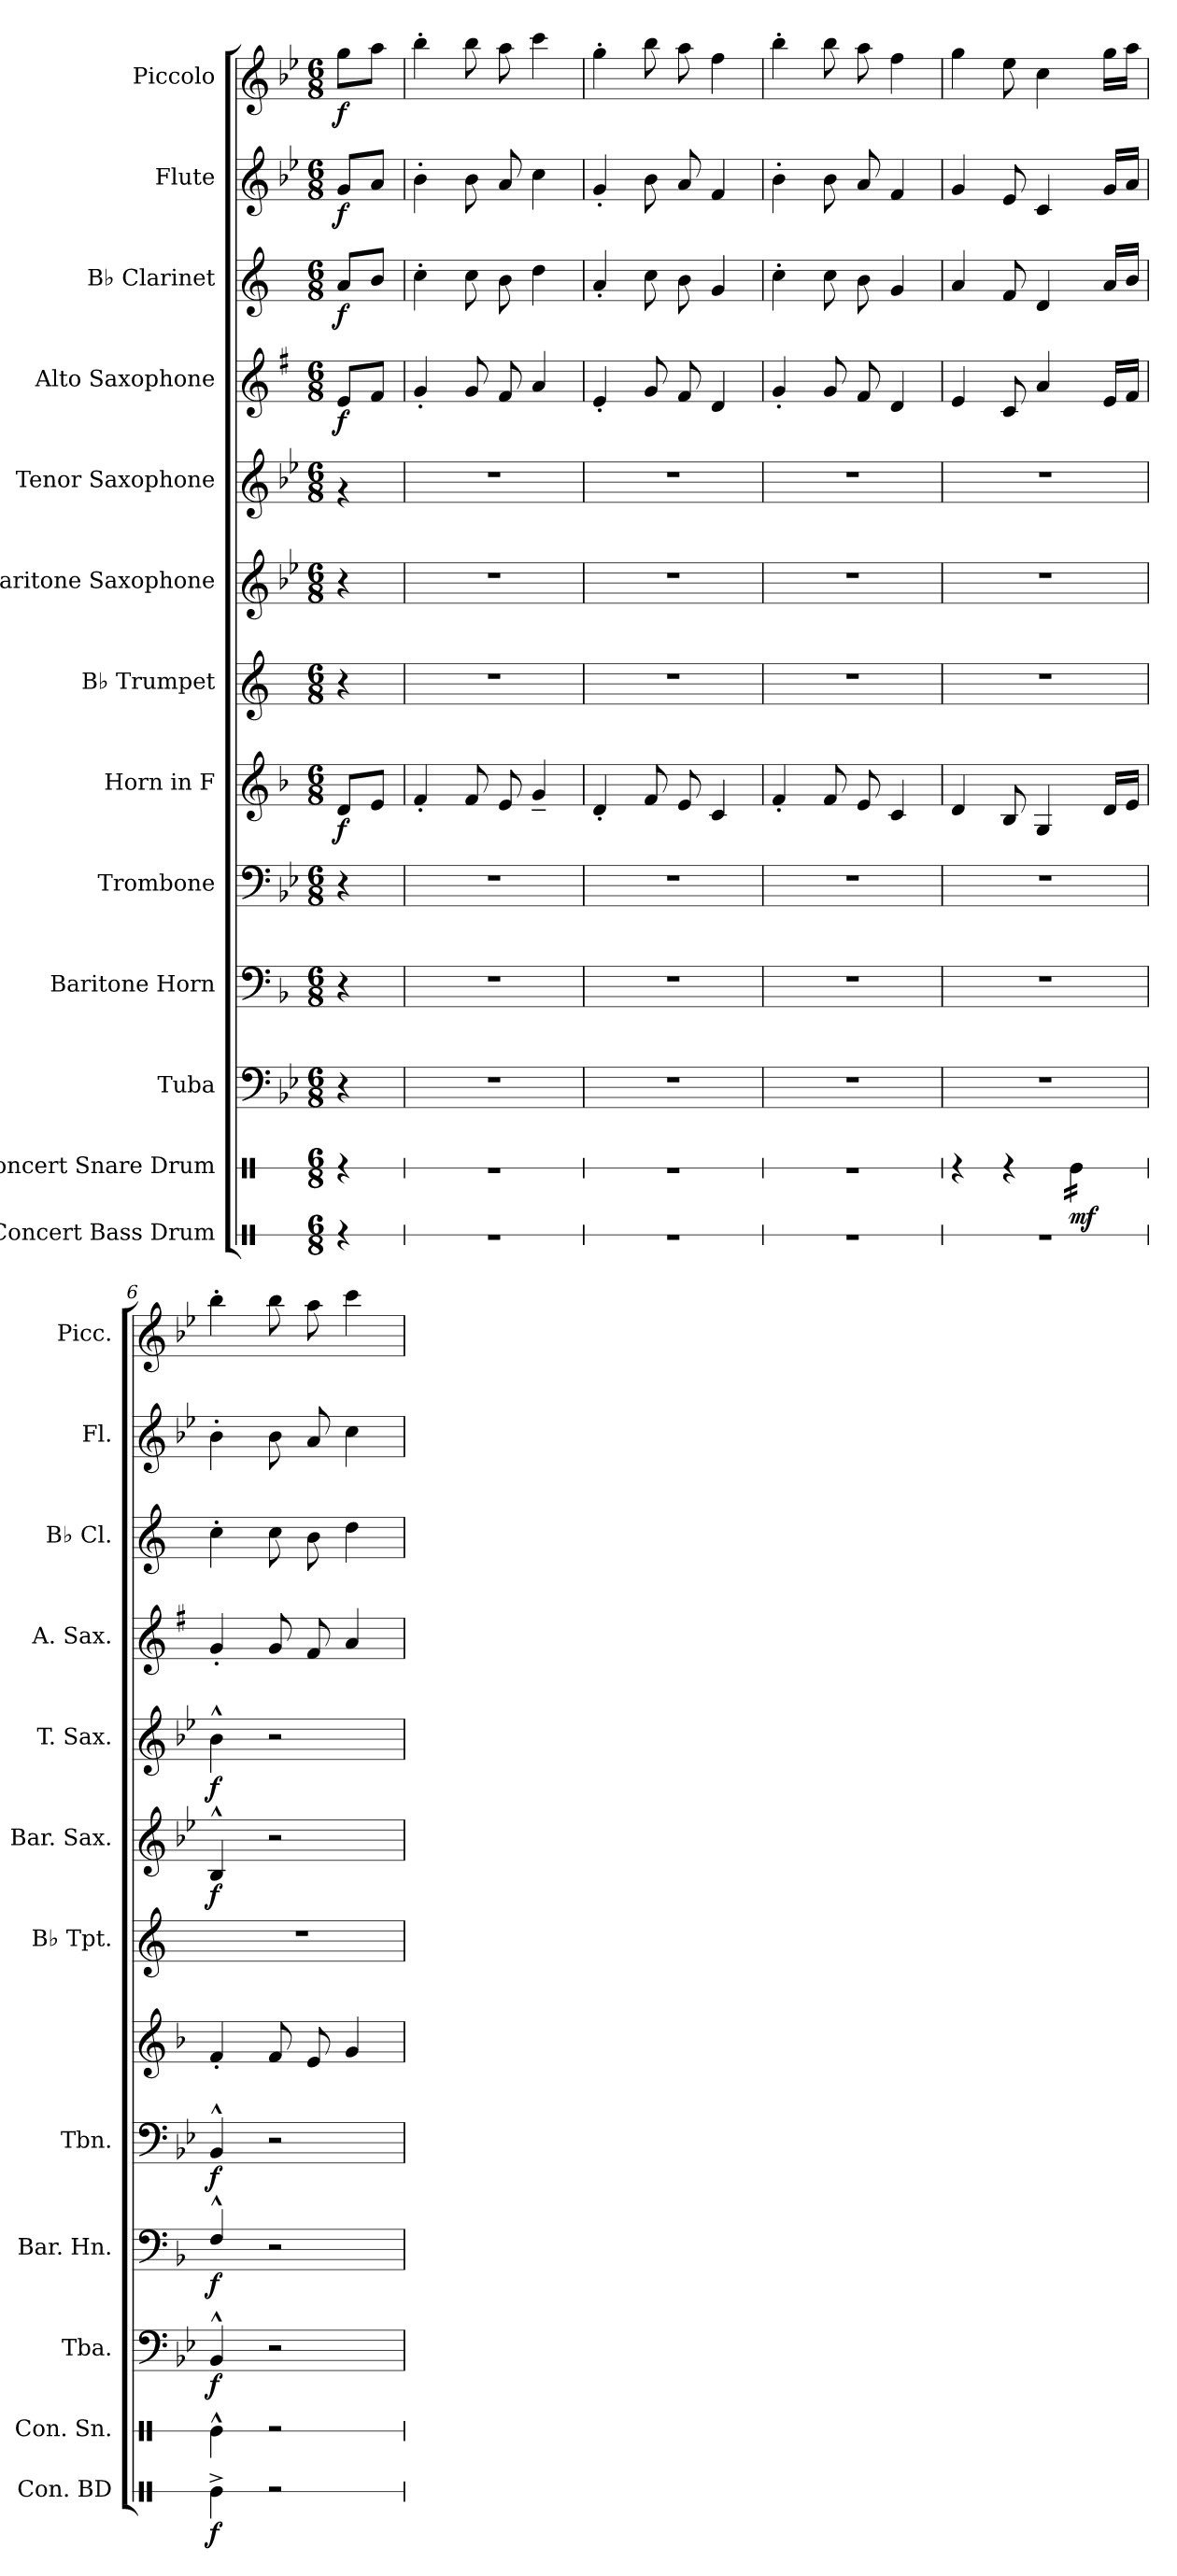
**kern	**dynam	**kern	**dynam	**kern	**dynam	**kern	**dynam	**kern	**dynam	**kern	**dynam	**kern	**kern	**dynam	**kern	**dynam	**kern	**dynam	**kern	**dynam	**kern	**dynam	**kern	**dynam
*part13	*part13	*part12	*part12	*part11	*part11	*part10	*part10	*part9	*part9	*part8	*part8	*part7	*part6	*part6	*part5	*part5	*part4	*part4	*part3	*part3	*part2	*part2	*part1	*part1
*staff13	*staff13	*staff12	*staff12	*staff11	*staff11	*staff10	*staff10	*staff9	*staff9	*staff8	*staff8	*staff7	*staff6	*staff6	*staff5	*staff5	*staff4	*staff4	*staff3	*staff3	*staff2	*staff2	*staff1	*staff1
*I"Concert Bass Drum	*	*I"Concert Snare Drum	*	*I"Tuba	*	*I"Baritone Horn	*	*I"Trombone	*	*I"Horn in F	*	*I"B♭ Trumpet	*I"Baritone Saxophone	*	*I"Tenor Saxophone	*	*I"Alto Saxophone	*	*I"B♭ Clarinet	*	*I"Flute	*	*I"Piccolo	*
*I'Con. BD	*	*I'Con. Sn.	*	*I'Tba.	*	*I'Bar. Hn.	*	*I'Tbn.	*	*	*	*I'B♭ Tpt.	*I'Bar. Sax.	*	*I'T. Sax.	*	*I'A. Sax.	*	*I'B♭ Cl.	*	*I'Fl.	*	*I'Picc.	*
*stria1	*	*stria1	*	*	*	*	*	*	*	*	*	*	*	*	*	*	*	*	*	*	*	*	*	*
*clefX	*	*clefX	*	*clefF4	*	*clefF4	*	*clefF4	*	*clefG2	*	*clefG2	*clefG2	*	*clefG2	*	*clefG2	*	*clefG2	*	*clefG2	*	*clefG2	*
*	*	*	*	*	*	*ITrd4c7	*	*	*	*ITrd4c7	*	*ITrd1c2	*ITrd12c21	*	*ITrd8c14	*	*ITrd5c9	*	*ITrd1c2	*	*	*	*ITrd-7c-12	*
*k[]	*	*k[]	*	*k[b-e-]	*	*k[b-e-]	*	*k[b-e-]	*	*k[b-e-]	*	*k[b-e-]	*k[b-e-]	*	*k[b-e-]	*	*k[b-e-]	*	*k[b-e-]	*	*k[b-e-]	*	*k[b-e-]	*
*M6/8	*	*M6/8	*	*M6/8	*	*M6/8	*	*M6/8	*	*M6/8	*	*M6/8	*M6/8	*	*M6/8	*	*M6/8	*	*M6/8	*	*M6/8	*	*M6/8	*
*MM180	*	*MM180	*	*MM180	*	*MM180	*	*MM180	*	*MM180	*	*MM180	*MM180	*	*MM180	*	*MM180	*	*MM180	*	*MM180	*	*MM180	*
=1	=1	=1	=1	=1	=1	=1	=1	=1	=1	=1	=1	=1	=1	=1	=1	=1	=1	=1	=1	=1	=1	=1	=1	=1
!	!	!	!	!	!	!	!	!	!	!	!LO:DY:b	!	!	!	!	!	!	!LO:DY:b	!	!LO:DY:b	!	!LO:DY:b	!	!LO:DY:b
4r	.	4r	.	4r	.	4r	.	4r	.	8G/L	f	4r	4r	.	4rg	.	8G/L	f	8g/L	f	8g/L	f	8ggg\L	f
.	.	.	.	.	.	.	.	.	.	8A/J	.	.	.	.	.	.	8A/J	.	8a/J	.	8a/J	.	8aaa\J	.
=2	=2	=2	=2	=2	=2	=2	=2	=2	=2	=2	=2	=2	=2	=2	=2	=2	=2	=2	=2	=2	=2	=2	=2	=2
2.r	.	2.r	.	2.r	.	2.r	.	2.r	.	4B-'/	.	2.r	2.r	.	2.r	.	4B-'/	.	4b-'\	.	4b-'\	.	4bbb-'\	.
.	.	.	.	.	.	.	.	.	.	8B-/	.	.	.	.	.	.	8B-/	.	8b-\	.	8b-\	.	8bbb-\	.
.	.	.	.	.	.	.	.	.	.	8A/	.	.	.	.	.	.	8A/	.	8a\	.	8a/	.	8aaa\	.
.	.	.	.	.	.	.	.	.	.	4c~/	.	.	.	.	.	.	4c/	.	4cc\	.	4cc\	.	4cccc\	.
=3	=3	=3	=3	=3	=3	=3	=3	=3	=3	=3	=3	=3	=3	=3	=3	=3	=3	=3	=3	=3	=3	=3	=3	=3
2.r	.	2.r	.	2.r	.	2.r	.	2.r	.	4G'/	.	2.r	2.r	.	2.r	.	4G'/	.	4g'/	.	4g'/	.	4ggg'\	.
.	.	.	.	.	.	.	.	.	.	8B-/	.	.	.	.	.	.	8B-/	.	8b-\	.	8b-\	.	8bbb-\	.
.	.	.	.	.	.	.	.	.	.	8A/	.	.	.	.	.	.	8A/	.	8a\	.	8a/	.	8aaa\	.
.	.	.	.	.	.	.	.	.	.	4F/	.	.	.	.	.	.	4F/	.	4f/	.	4f/	.	4fff\	.
=4	=4	=4	=4	=4	=4	=4	=4	=4	=4	=4	=4	=4	=4	=4	=4	=4	=4	=4	=4	=4	=4	=4	=4	=4
2.r	.	2.r	.	2.r	.	2.r	.	2.r	.	4B-'/	.	2.r	2.r	.	2.r	.	4B-'/	.	4b-'\	.	4b-'\	.	4bbb-'\	.
.	.	.	.	.	.	.	.	.	.	8B-/	.	.	.	.	.	.	8B-/	.	8b-\	.	8b-\	.	8bbb-\	.
.	.	.	.	.	.	.	.	.	.	8A/	.	.	.	.	.	.	8A/	.	8a\	.	8a/	.	8aaa\	.
.	.	.	.	.	.	.	.	.	.	4F/	.	.	.	.	.	.	4F/	.	4f/	.	4f/	.	4fff\	.
=5	=5	=5	=5	=5	=5	=5	=5	=5	=5	=5	=5	=5	=5	=5	=5	=5	=5	=5	=5	=5	=5	=5	=5	=5
2.r	.	4r	.	2.r	.	2.r	.	2.r	.	4G/	.	2.r	2.r	.	2.r	.	4G/	.	4g/	.	4g/	.	4ggg\	.
.	.	4r	.	.	.	.	.	.	.	8E-/	.	.	.	.	.	.	8E-/	.	8e-/	.	8e-/	.	8eee-\	.
.	.	.	.	.	.	.	.	.	.	4C/	.	.	.	.	.	.	4c/	.	4c/	.	4c/	.	4ccc\	.
!	!	!	!LO:DY:b	!	!	!	!	!	!	!	!	!	!	!	!	!	!	!	!	!	!	!	!	!
*	*	*tremolo	*	*	*	*	*	*	*	*	*	*	*	*	*	*	*	*	*	*	*	*	*	*
.	.	16Re\LL	mf	.	.	.	.	.	.	.	.	.	.	.	.	.	.	.	.	.	.	.	.	.
.	.	16Re\	.	.	.	.	.	.	.	.	.	.	.	.	.	.	.	.	.	.	.	.	.	.
.	.	16Re\	.	.	.	.	.	.	.	16G/LL	.	.	.	.	.	.	16G/LL	.	16g/LL	.	16g/LL	.	16ggg\LL	.
.	.	16Re\JJ	.	.	.	.	.	.	.	16A/JJ	.	.	.	.	.	.	16A/JJ	.	16a/JJ	.	16a/JJ	.	16aaa\JJ	.
*	*	*Xtremolo	*	*	*	*	*	*	*	*	*	*	*	*	*	*	*	*	*	*	*	*	*	*
=6	=6	=6	=6	=6	=6	=6	=6	=6	=6	=6	=6	=6	=6	=6	=6	=6	=6	=6	=6	=6	=6	=6	=6	=6
!	!LO:DY:b	!	!	!	!LO:DY:b	!	!LO:DY:b	!	!LO:DY:b	!	!	!	!	!LO:DY:b	!	!LO:DY:b	!	!	!	!	!	!	!	!
4Re^\	f	4Re^^\	.	4BB-^^/	f	4BB-^^/	f	4BB-^^/	f	4B-'/	.	2.r	4BB-^^/	f	4B-^^\	f	4B-'/	.	4b-'\	.	4b-'\	.	4bbb-'\	.
2r	.	2r	.	2r	.	2r	.	2r	.	8B-/	.	.	2r	.	2r	.	8B-/	.	8b-\	.	8b-\	.	8bbb-\	.
.	.	.	.	.	.	.	.	.	.	8A/	.	.	.	.	.	.	8A/	.	8a\	.	8a/	.	8aaa\	.
.	.	.	.	.	.	.	.	.	.	4c/	.	.	.	.	.	.	4c/	.	4cc\	.	4cc\	.	4cccc\	.
=	=	=	=	=	=	=	=	=	=	=	=	=	=	=	=	=	=	=	=	=	=	=	=	=
*-	*-	*-	*-	*-	*-	*-	*-	*-	*-	*-	*-	*-	*-	*-	*-	*-	*-	*-	*-	*-	*-	*-	*-	*-
